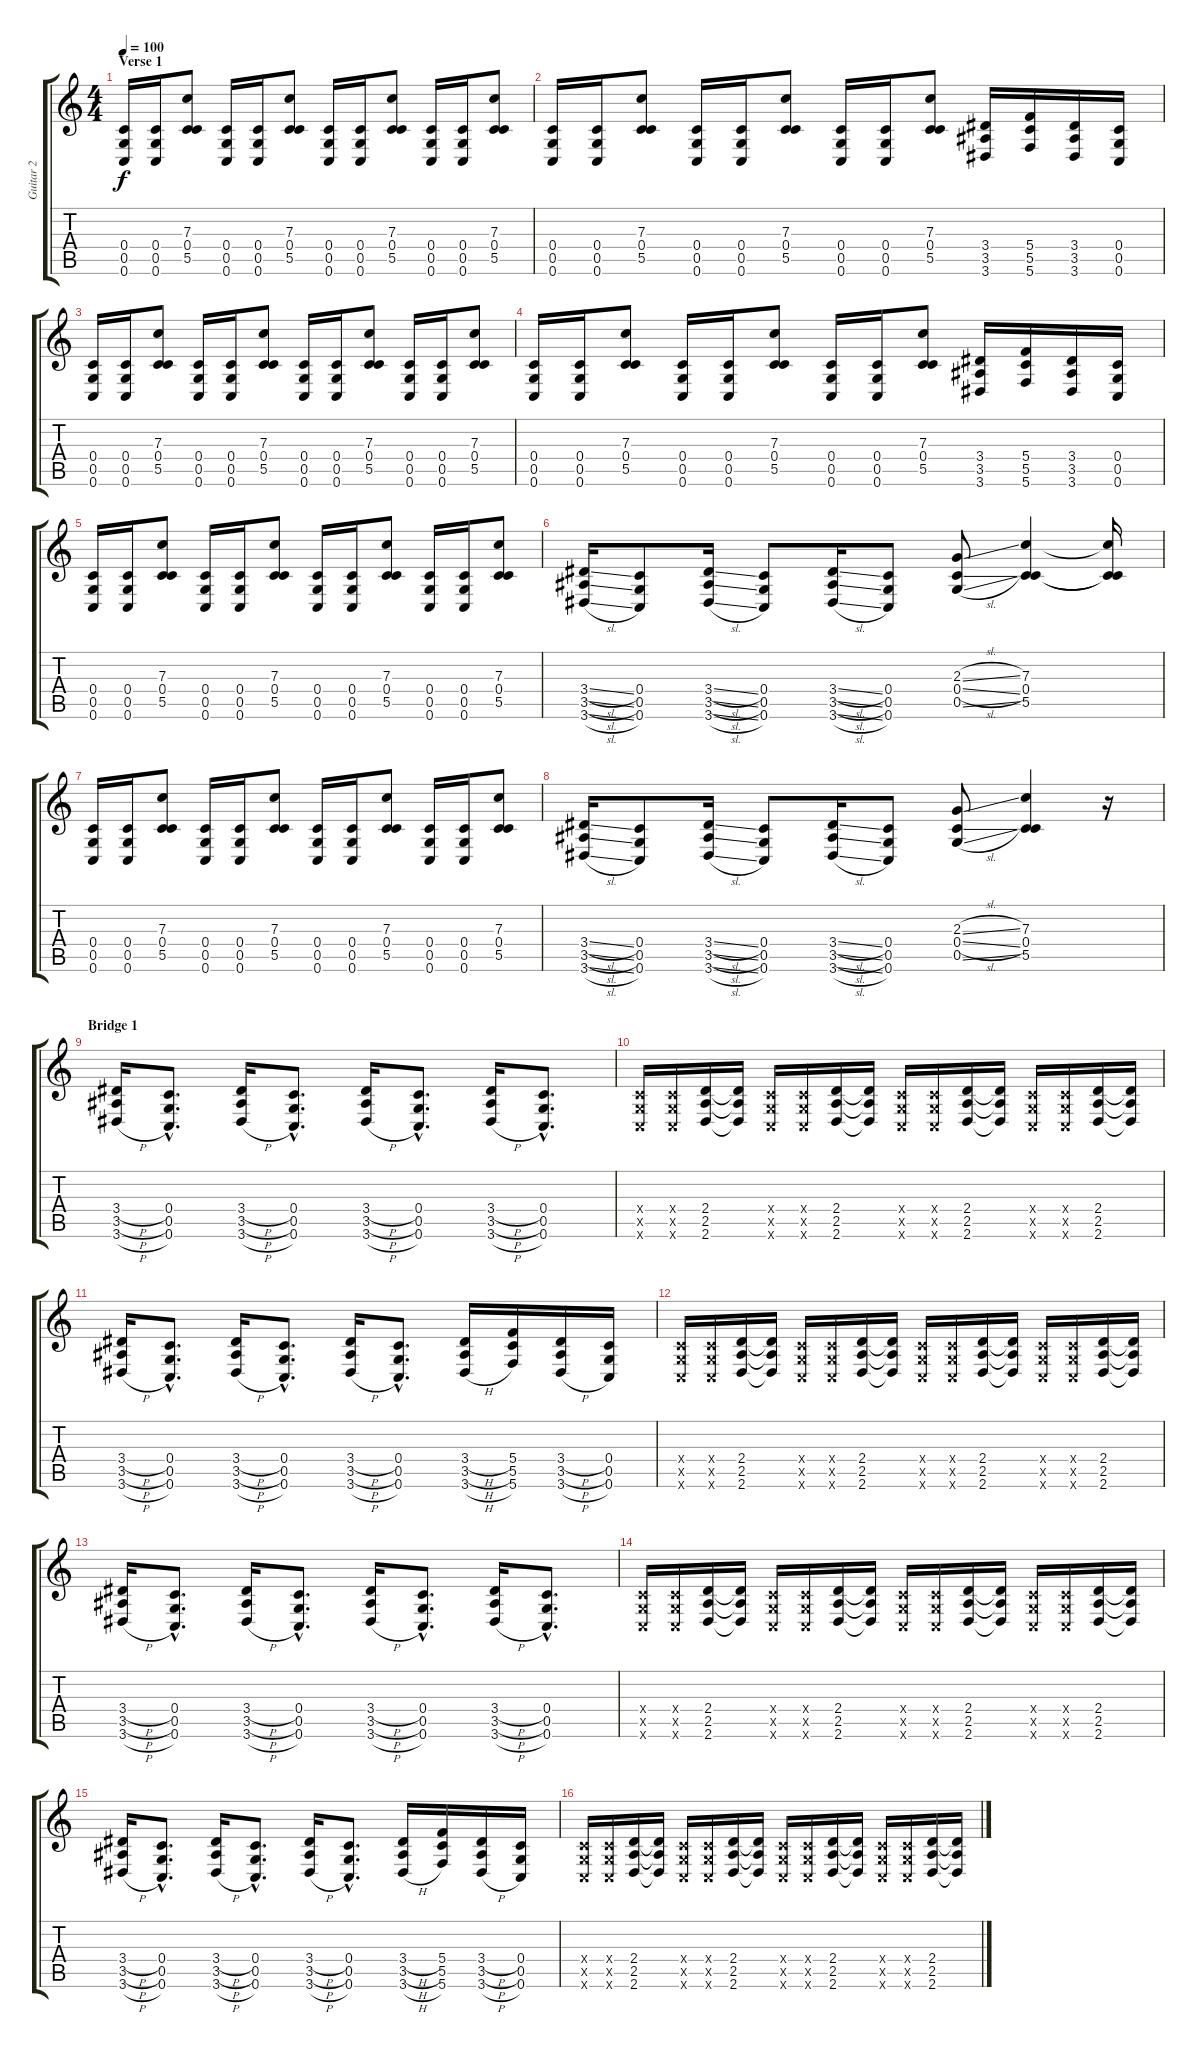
\track ("Guitar 2" "Guitar 2") {instrument distortionguitar}
\staff {score tabs}
\tuning (D4 A3 F3 C3 G2 C2) {hide}
\ts (4 4)
\section ("" "Verse 1")
\tempo 100
\clef g2
\ks c
(0.4 0.5 0.6).16{dy f} (0.4 0.5 0.6).16 (7.3 0.4 5.5).8 (0.4 0.5 0.6).16 (0.4 0.5 0.6).16 (7.3 0.4 5.5).8 (0.4 0.5 0.6).16 (0.4 0.5 0.6).16 (7.3 0.4 5.5).8 (0.4 0.5 0.6).16 (0.4 0.5 0.6).16 (7.3 0.4 5.5).8 |
(0.4 0.5 0.6).16 (0.4 0.5 0.6).16 (7.3 0.4 5.5).8 (0.4 0.5 0.6).16 (0.4 0.5 0.6).16 (7.3 0.4 5.5).8 (0.4 0.5 0.6).16 (0.4 0.5 0.6).16 (7.3 0.4 5.5).8 (3.4 3.5 3.6).16 (5.4 5.5 5.6).16 (3.4 3.5 3.6).16 (0.4 0.5 0.6).16 |
(0.4 0.5 0.6).16 (0.4 0.5 0.6).16 (7.3 0.4 5.5).8 (0.4 0.5 0.6).16 (0.4 0.5 0.6).16 (7.3 0.4 5.5).8 (0.4 0.5 0.6).16 (0.4 0.5 0.6).16 (7.3 0.4 5.5).8 (0.4 0.5 0.6).16 (0.4 0.5 0.6).16 (7.3 0.4 5.5).8 |
(0.4 0.5 0.6).16 (0.4 0.5 0.6).16 (7.3 0.4 5.5).8 (0.4 0.5 0.6).16 (0.4 0.5 0.6).16 (7.3 0.4 5.5).8 (0.4 0.5 0.6).16 (0.4 0.5 0.6).16 (7.3 0.4 5.5).8 (3.4 3.5 3.6).16 (5.4 5.5 5.6).16 (3.4 3.5 3.6).16 (0.4 0.5 0.6).16 |
(0.4 0.5 0.6).16 (0.4 0.5 0.6).16 (7.3 0.4 5.5).8 (0.4 0.5 0.6).16 (0.4 0.5 0.6).16 (7.3 0.4 5.5).8 (0.4 0.5 0.6).16 (0.4 0.5 0.6).16 (7.3 0.4 5.5).8 (0.4 0.5 0.6).16 (0.4 0.5 0.6).16 (7.3 0.4 5.5).8 |
(3.4{sl} 3.5{sl} 3.6{sl}).16 (0.4 0.5 0.6).8 (3.4{sl} 3.5{sl} 3.6{sl}).16 (0.4 0.5 0.6).8 (3.4{sl} 3.5{sl} 3.6{sl}).16 (0.4 0.5 0.6).8 (2.3{sl} 0.4{sl} 0.5{sl}).8 (7.3 0.4 5.5).4 (7.3{t} 0.4{t} 5.5{t}).16 |
(0.4 0.5 0.6).16 (0.4 0.5 0.6).16 (7.3 0.4 5.5).8 (0.4 0.5 0.6).16 (0.4 0.5 0.6).16 (7.3 0.4 5.5).8 (0.4 0.5 0.6).16 (0.4 0.5 0.6).16 (7.3 0.4 5.5).8 (0.4 0.5 0.6).16 (0.4 0.5 0.6).16 (7.3 0.4 5.5).8 |
(3.4{sl} 3.5{sl} 3.6{sl}).16 (0.4 0.5 0.6).8 (3.4{sl} 3.5{sl} 3.6{sl}).16 (0.4 0.5 0.6).8 (3.4{sl} 3.5{sl} 3.6{sl}).16 (0.4 0.5 0.6).8 (2.3{sl} 0.4{sl} 0.5{sl}).8 (7.3 0.4 5.5).4 r.16 |
\section ("" "Bridge 1")
(3.4{h} 3.5{h} 3.6{h}).16 (0.4{hac} 0.5{hac} 0.6{hac}).8{d} (3.4{h} 3.5{h} 3.6{h}).16 (0.4{hac} 0.5{hac} 0.6{hac}).8{d} (3.4{h} 3.5{h} 3.6{h}).16 (0.4{hac} 0.5{hac} 0.6{hac}).8{d} (3.4{h} 3.5{h} 3.6{h}).16 (0.4{hac} 0.5{hac} 0.6{hac}).8{d} |
(0.4{x} 0.5{x} 0.6{x}).16 (0.4{x} 0.5{x} 0.6{x}).16 (2.4 2.5 2.6).16 (2.4{t} 2.5{t} 2.6{t}).16 (0.4{x} 0.5{x} 0.6{x}).16 (0.4{x} 0.5{x} 0.6{x}).16 (2.4 2.5 2.6).16 (2.4{t} 2.5{t} 2.6{t}).16 (0.4{x} 0.5{x} 0.6{x}).16 (0.4{x} 0.5{x} 0.6{x}).16 (2.4 2.5 2.6).16 (2.4{t} 2.5{t} 2.6{t}).16 (0.4{x} 0.5{x} 0.6{x}).16 (0.4{x} 0.5{x} 0.6{x}).16 (2.4 2.5 2.6).16 (2.4{t} 2.5{t} 2.6{t}).16 |
(3.4{h} 3.5{h} 3.6{h}).16 (0.4{hac} 0.5{hac} 0.6{hac}).8{d} (3.4{h} 3.5{h} 3.6{h}).16 (0.4{hac} 0.5{hac} 0.6{hac}).8{d} (3.4{h} 3.5{h} 3.6{h}).16 (0.4{hac} 0.5{hac} 0.6{hac}).8{d} (3.4{h} 3.5{h} 3.6{h}).16 (5.4 5.5 5.6).16 (3.4{h} 3.5{h} 3.6{h}).16 (0.4 0.5 0.6).16 |
(0.4{x} 0.5{x} 0.6{x}).16 (0.4{x} 0.5{x} 0.6{x}).16 (2.4 2.5 2.6).16 (2.4{t} 2.5{t} 2.6{t}).16 (0.4{x} 0.5{x} 0.6{x}).16 (0.4{x} 0.5{x} 0.6{x}).16 (2.4 2.5 2.6).16 (2.4{t} 2.5{t} 2.6{t}).16 (0.4{x} 0.5{x} 0.6{x}).16 (0.4{x} 0.5{x} 0.6{x}).16 (2.4 2.5 2.6).16 (2.4{t} 2.5{t} 2.6{t}).16 (0.4{x} 0.5{x} 0.6{x}).16 (0.4{x} 0.5{x} 0.6{x}).16 (2.4 2.5 2.6).16 (2.4{t} 2.5{t} 2.6{t}).16 |
(3.4{h} 3.5{h} 3.6{h}).16 (0.4{hac} 0.5{hac} 0.6{hac}).8{d} (3.4{h} 3.5{h} 3.6{h}).16 (0.4{hac} 0.5{hac} 0.6{hac}).8{d} (3.4{h} 3.5{h} 3.6{h}).16 (0.4{hac} 0.5{hac} 0.6{hac}).8{d} (3.4{h} 3.5{h} 3.6{h}).16 (0.4{hac} 0.5{hac} 0.6{hac}).8{d} |
(0.4{x} 0.5{x} 0.6{x}).16 (0.4{x} 0.5{x} 0.6{x}).16 (2.4 2.5 2.6).16 (2.4{t} 2.5{t} 2.6{t}).16 (0.4{x} 0.5{x} 0.6{x}).16 (0.4{x} 0.5{x} 0.6{x}).16 (2.4 2.5 2.6).16 (2.4{t} 2.5{t} 2.6{t}).16 (0.4{x} 0.5{x} 0.6{x}).16 (0.4{x} 0.5{x} 0.6{x}).16 (2.4 2.5 2.6).16 (2.4{t} 2.5{t} 2.6{t}).16 (0.4{x} 0.5{x} 0.6{x}).16 (0.4{x} 0.5{x} 0.6{x}).16 (2.4 2.5 2.6).16 (2.4{t} 2.5{t} 2.6{t}).16 |
(3.4{h} 3.5{h} 3.6{h}).16 (0.4{hac} 0.5{hac} 0.6{hac}).8{d} (3.4{h} 3.5{h} 3.6{h}).16 (0.4{hac} 0.5{hac} 0.6{hac}).8{d} (3.4{h} 3.5{h} 3.6{h}).16 (0.4{hac} 0.5{hac} 0.6{hac}).8{d} (3.4{h} 3.5{h} 3.6{h}).16 (5.4 5.5 5.6).16 (3.4{h} 3.5{h} 3.6{h}).16 (0.4 0.5 0.6).16 |
(0.4{x} 0.5{x} 0.6{x}).16 (0.4{x} 0.5{x} 0.6{x}).16 (2.4 2.5 2.6).16 (2.4{t} 2.5{t} 2.6{t}).16 (0.4{x} 0.5{x} 0.6{x}).16 (0.4{x} 0.5{x} 0.6{x}).16 (2.4 2.5 2.6).16 (2.4{t} 2.5{t} 2.6{t}).16 (0.4{x} 0.5{x} 0.6{x}).16 (0.4{x} 0.5{x} 0.6{x}).16 (2.4 2.5 2.6).16 (2.4{t} 2.5{t} 2.6{t}).16 (0.4{x} 0.5{x} 0.6{x}).16 (0.4{x} 0.5{x} 0.6{x}).16 (2.4 2.5 2.6).16 (2.4{t} 2.5{t} 2.6{t}).16
